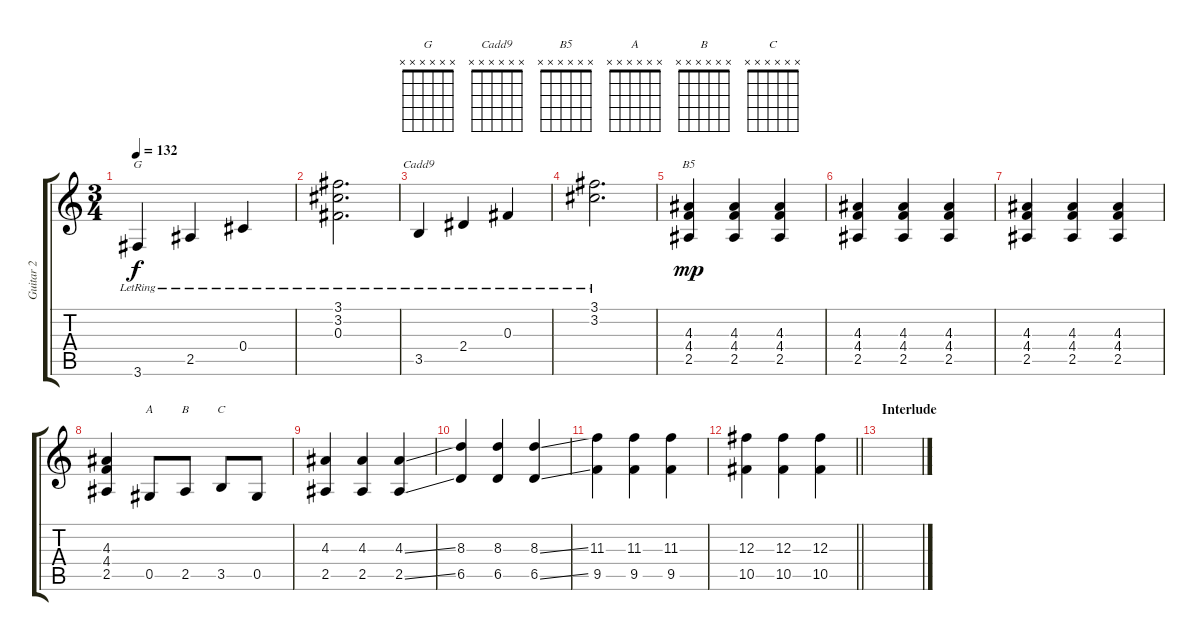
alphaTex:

\track ("Guitar 2" "Guitar 2") {instrument electricguitarclean}
\staff {score tabs}
\tuning (Eb4 Bb3 Gb3 Db3 Ab2 Eb2) {hide}
\chord ("G" x x x x x x)
\chord ("Cadd9" x x x x x x)
\chord ("B5" x x x x x x)
\chord ("A" x x x x x x)
\chord ("B" x x x x x x)
\chord ("C" x x x x x x)
\ts (3 4)
\tempo 132
\clef g2
\ks c
3.6{lr}.4{ch "G" dy f} 2.5{lr}.4 0.4{lr}.4 |
(3.1{lr} 3.2{lr} 0.3{lr}).2{d} |
3.5{lr}.4{ch "Cadd9"} 2.4{lr}.4 0.3{lr}.4 |
(3.1{lr} 3.2{lr}).2{d} |
(4.3 4.4 2.5).4{ch "B5" dy mp} (4.3 4.4 2.5).4 (4.3 4.4 2.5).4 |
(4.3 4.4 2.5).4 (4.3 4.4 2.5).4 (4.3 4.4 2.5).4 |
(4.3 4.4 2.5).4 (4.3 4.4 2.5).4 (4.3 4.4 2.5).4 |
(4.3 4.4 2.5).4 0.5.8{ch "A"} 2.5.8{ch "B"} 3.5.8{ch "C"} 0.5.8 |
(4.3 2.5).4 (4.3 2.5).4 (4.3{ss} 2.5{ss}).4 |
(8.3 6.5).4 (8.3 6.5).4 (8.3{ss} 6.5{ss}).4 |
(11.3 9.5).4 (11.3 9.5).4 (11.3 9.5).4 |
\barLineRight lightlight
(12.3 10.5).4 (12.3 10.5).4 (12.3 10.5).4 |
\section ("" "Interlude")
